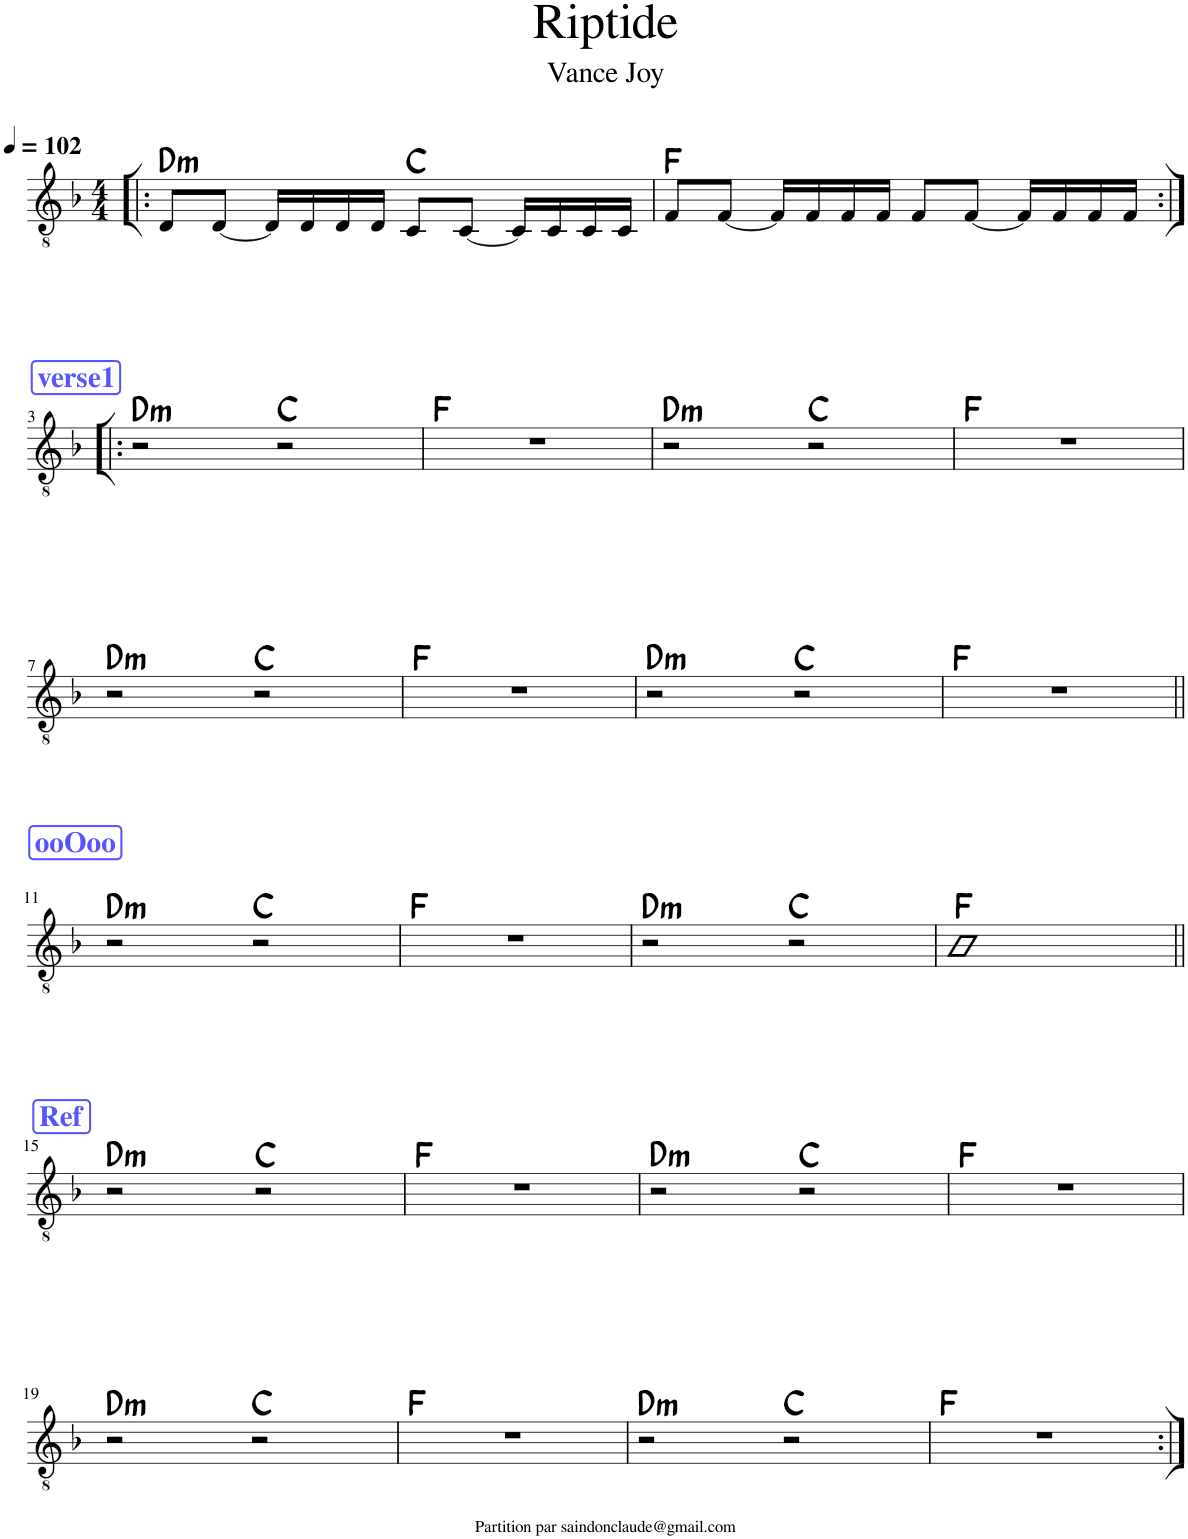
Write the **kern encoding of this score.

**kern	**harte
*part1	*part1
*staff1	*
*I"Classical Guitar	*
*I'Guit.	*
*clefGv2	*
*k[b-]	*
*M4/4	*
*MM102	*
=1!|:	=1!|:
!	!LO:H:kt=m
8D/L	D:min
[8D/J	.
16D/LL]	.
16D/	.
16D/	.
16D/JJ	.
8C/L	C:maj
[8C/J	.
16C/LL]	.
16C/	.
16C/	.
16C/JJ	.
=2	=2
8F/L	F:maj
[8F/J	.
16F/LL]	.
16F/	.
16F/	.
16F/JJ	.
8F/L	.
[8F/J	.
16F/LL]	.
16F/	.
16F/	.
16F/JJ	.
!!LO:LB:g=z
!!LO:REH:place=s1:a:B:cj:color=#5555FF:fs=14:t=verse1
=3:|!|:	=3:|!|:
!	!LO:H:kt=m
2r	D:min
2r	C:maj
=4	=4
1r	F:maj
=5	=5
!	!LO:H:kt=m
2r	D:min
2r	C:maj
=6	=6
1r	F:maj
!!LO:LB:g=z
=7	=7
!	!LO:H:kt=m
2r	D:min
2r	C:maj
=8	=8
1r	F:maj
=9	=9
!	!LO:H:kt=m
2r	D:min
2r	C:maj
=10	=10
1r	F:maj
!!LO:LB:g=z
!!LO:REH:place=s1:a:B:cj:color=#5555FF:fs=14:t=ooOoo
=11||	=11||
!	!LO:H:kt=m
2r	D:min
2r	C:maj
=12	=12
1r	F:maj
=13	=13
!	!LO:H:kt=m
2r	D:min
2r	C:maj
=14	=14
1F	F:maj
!!LO:LB:g=z
!!LO:REH:place=s1:a:B:cj:color=#5555FF:fs=14:t=Ref
=15||	=15||
!	!LO:H:kt=m
2r	D:min
2r	C:maj
=16	=16
1r	F:maj
=17	=17
!	!LO:H:kt=m
2r	D:min
2r	C:maj
=18	=18
1r	F:maj
!!LO:LB:g=z
=19	=19
!	!LO:H:kt=m
2r	D:min
2r	C:maj
=20	=20
1r	F:maj
=21	=21
!	!LO:H:kt=m
2r	D:min
2r	C:maj
=22	=22
1r	F:maj
=:|!	=:|!
*-	*-
